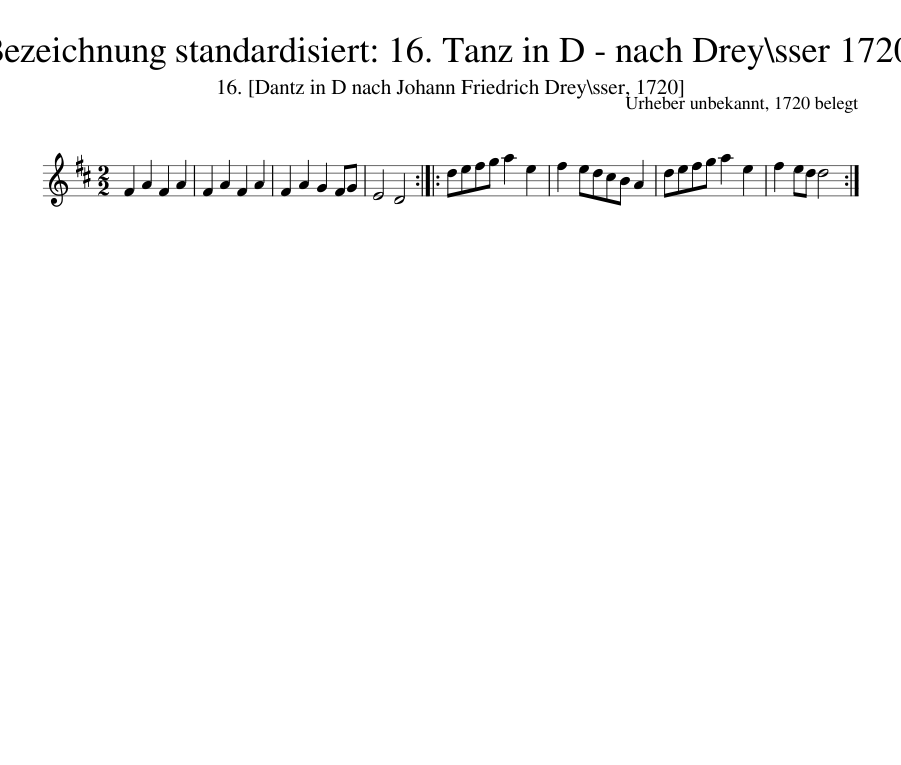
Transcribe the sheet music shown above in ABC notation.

X:1
L:1/8
M:2/2
I:linebreak $
K:D
V:1 treble
V:1
 F2 A2 F2 A2 | F2 A2 F2 A2 | F2 A2 G2 FG | E4 D4 :: defg a2 e2 | %5
 f2 edcB A2 | defg a2 e2 | f2 ed d4 :| %8
